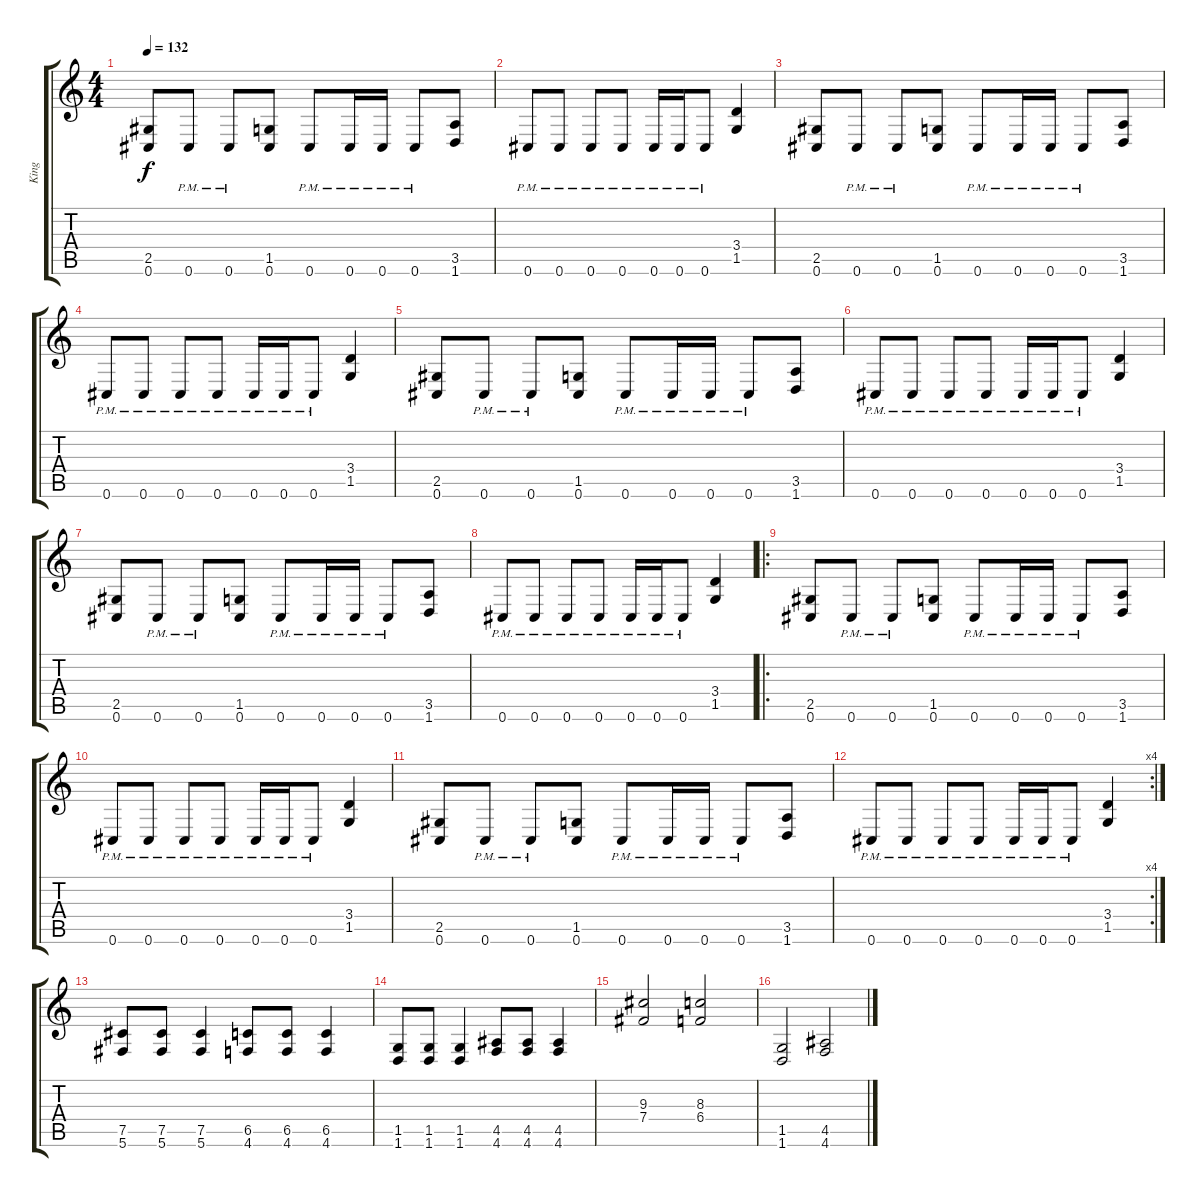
\track ("King" "King") {instrument distortionguitar}
\staff {score tabs}
\tuning (Db4 Ab3 E3 B2 Gb2 Db2) {hide}
\ts (4 4)
\tempo 132
\clef g2
\ks c
(2.5 0.6).8{dy f} 0.6{pm}.8 0.6{pm}.8 (1.5 0.6).8 0.6{pm}.8 0.6{pm}.16 0.6{pm}.16 0.6{pm}.8 (3.5 1.6).8 |
0.6{pm}.8 0.6{pm}.8 0.6{pm}.8 0.6{pm}.8 0.6{pm}.16 0.6{pm}.16 0.6{pm}.8 (3.4 1.5).4 |
(2.5 0.6).8 0.6{pm}.8 0.6{pm}.8 (1.5 0.6).8 0.6{pm}.8 0.6{pm}.16 0.6{pm}.16 0.6{pm}.8 (3.5 1.6).8 |
0.6{pm}.8 0.6{pm}.8 0.6{pm}.8 0.6{pm}.8 0.6{pm}.16 0.6{pm}.16 0.6{pm}.8 (3.4 1.5).4 |
(2.5 0.6).8 0.6{pm}.8 0.6{pm}.8 (1.5 0.6).8 0.6{pm}.8 0.6{pm}.16 0.6{pm}.16 0.6{pm}.8 (3.5 1.6).8 |
0.6{pm}.8 0.6{pm}.8 0.6{pm}.8 0.6{pm}.8 0.6{pm}.16 0.6{pm}.16 0.6{pm}.8 (3.4 1.5).4 |
(2.5 0.6).8 0.6{pm}.8 0.6{pm}.8 (1.5 0.6).8 0.6{pm}.8 0.6{pm}.16 0.6{pm}.16 0.6{pm}.8 (3.5 1.6).8 |
0.6{pm}.8 0.6{pm}.8 0.6{pm}.8 0.6{pm}.8 0.6{pm}.16 0.6{pm}.16 0.6{pm}.8 (3.4 1.5).4 |
\ro
(2.5 0.6).8 0.6{pm}.8 0.6{pm}.8 (1.5 0.6).8 0.6{pm}.8 0.6{pm}.16 0.6{pm}.16 0.6{pm}.8 (3.5 1.6).8 |
0.6{pm}.8 0.6{pm}.8 0.6{pm}.8 0.6{pm}.8 0.6{pm}.16 0.6{pm}.16 0.6{pm}.8 (3.4 1.5).4 |
(2.5 0.6).8 0.6{pm}.8 0.6{pm}.8 (1.5 0.6).8 0.6{pm}.8 0.6{pm}.16 0.6{pm}.16 0.6{pm}.8 (3.5 1.6).8 |
\rc 4
0.6{pm}.8 0.6{pm}.8 0.6{pm}.8 0.6{pm}.8 0.6{pm}.16 0.6{pm}.16 0.6{pm}.8 (3.4 1.5).4 |
(7.5 5.6).8 (7.5 5.6).8 (7.5 5.6).4 (6.5 4.6).8 (6.5 4.6).8 (6.5 4.6).4 |
(1.5 1.6).8 (1.5 1.6).8 (1.5 1.6).4 (4.5 4.6).8 (4.5 4.6).8 (4.5 4.6).4 |
(9.3 7.4).2 (8.3 6.4).2 |
(1.5 1.6).2 (4.5 4.6).2
